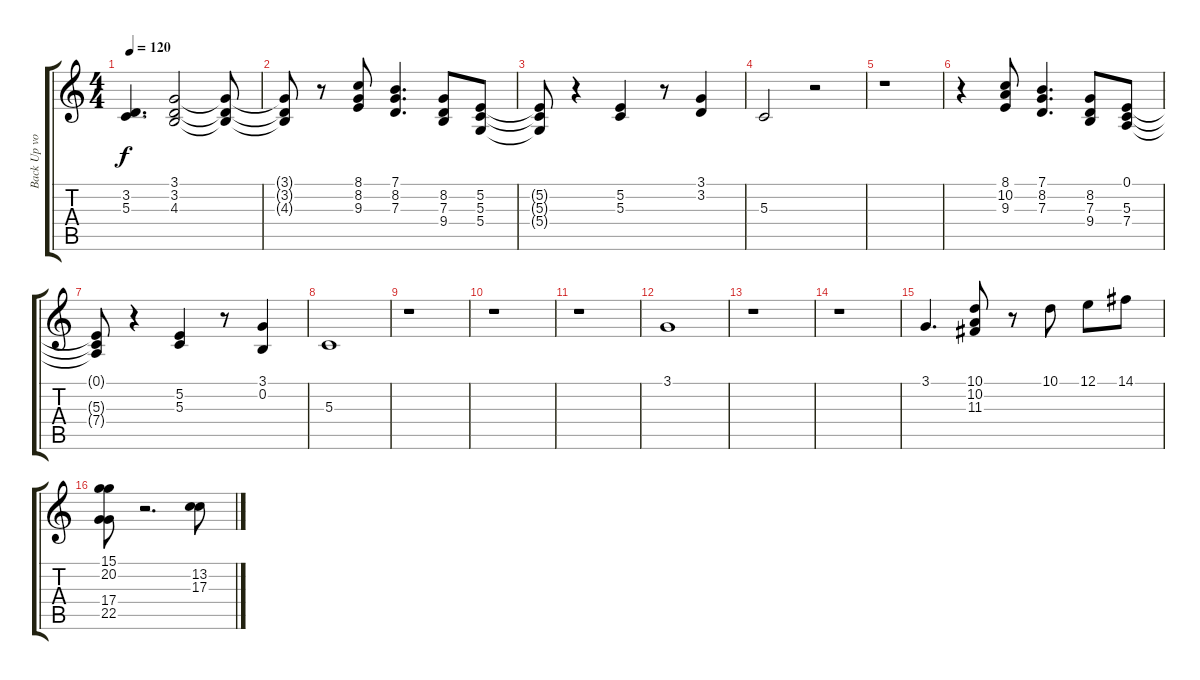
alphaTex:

\track ("Back Up vocals" "Back Up vo") {instrument frenchhorn}
\staff {score tabs}
\tuning (E4 B3 G3 D3 A2 E2) {hide}
\ts (4 4)
\tempo 120
\clef g2
\ks c
(3.2 5.3).4{d dy f} (3.1 3.2 4.3).2 (3.1{t} 3.2{t} 4.3{t}).8 |
(3.1{t} 3.2{t} 4.3{t}).8 r.8 (8.1 8.2 9.3).8 (7.1 8.2 7.3).4{d} (8.2 7.3 9.4).8 (5.2 5.3 5.4).8 |
(5.2{t} 5.3{t} 5.4{t}).8 r.4 (5.2 5.3).4 r.8 (3.1 3.2).4 |
5.3.2 r.2 |
r.1 |
r.4 (8.1 10.2 9.3).8 (7.1 8.2 7.3).4{d} (8.2 7.3 9.4).8 (0.1 5.3 7.4).8 |
(0.1{t} 5.3{t} 7.4{t}).8 r.4 (5.2 5.3).4 r.8 (3.1 0.2).4 |
5.3.1 |
r.1 |
r.1 |
r.1 |
3.1.1 |
r.1 |
r.1 |
3.1.4{d} (10.1 10.2 11.3).8 r.8 10.1.8 12.1.8 14.1.8 |
(15.1 20.2 17.4 22.5).8 r.2{d} (13.2 17.3).8
